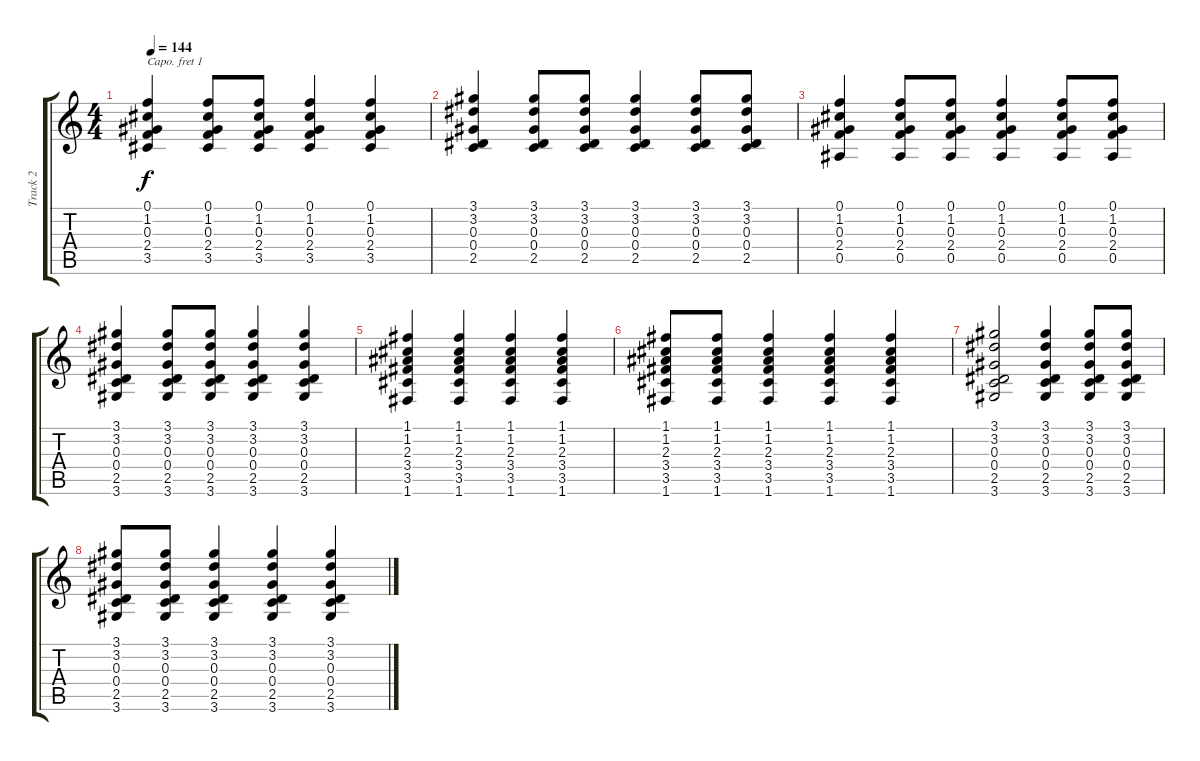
\track ("Track 2" "Track 2") {instrument acousticguitarsteel}
\staff {score tabs}
\capo 1
\tuning (E4 B3 G3 D3 A2 E2) {hide}
\ts (4 4)
\tempo 144
\clef g2
\ks c
(0.1 1.2 0.3 2.4 3.5).4{dy f} (0.1 1.2 0.3 2.4 3.5).8 (0.1 1.2 0.3 2.4 3.5).8 (0.1 1.2 0.3 2.4 3.5).4 (0.1 1.2 0.3 2.4 3.5).4 |
(3.1 3.2 0.3 0.4 2.5).4 (3.1 3.2 0.3 0.4 2.5).8 (3.1 3.2 0.3 0.4 2.5).8 (3.1 3.2 0.3 0.4 2.5).4 (3.1 3.2 0.3 0.4 2.5).8 (3.1 3.2 0.3 0.4 2.5).8 |
(0.1 1.2 0.3 2.4 0.5).4 (0.1 1.2 0.3 2.4 0.5).8 (0.1 1.2 0.3 2.4 0.5).8 (0.1 1.2 0.3 2.4 0.5).4 (0.1 1.2 0.3 2.4 0.5).8 (0.1 1.2 0.3 2.4 0.5).8 |
(3.1 3.2 0.3 0.4 2.5 3.6).4 (3.1 3.2 0.3 0.4 2.5 3.6).8 (3.1 3.2 0.3 0.4 2.5 3.6).8 (3.1 3.2 0.3 0.4 2.5 3.6).4 (3.1 3.2 0.3 0.4 2.5 3.6).4 |
(1.1 1.2 2.3 3.4 3.5 1.6).4 (1.1 1.2 2.3 3.4 3.5 1.6).4 (1.1 1.2 2.3 3.4 3.5 1.6).4 (1.1 1.2 2.3 3.4 3.5 1.6).4 |
(1.1 1.2 2.3 3.4 3.5 1.6).8 (1.1 1.2 2.3 3.4 3.5 1.6).8 (1.1 1.2 2.3 3.4 3.5 1.6).4 (1.1 1.2 2.3 3.4 3.5 1.6).4 (1.1 1.2 2.3 3.4 3.5 1.6).4 |
(3.1 3.2 0.3 0.4 2.5 3.6).2 (3.1 3.2 0.3 0.4 2.5 3.6).4 (3.1 3.2 0.3 0.4 2.5 3.6).8 (3.1 3.2 0.3 0.4 2.5 3.6).8 |
(3.1 3.2 0.3 0.4 2.5 3.6).8 (3.1 3.2 0.3 0.4 2.5 3.6).8 (3.1 3.2 0.3 0.4 2.5 3.6).4 (3.1 3.2 0.3 0.4 2.5 3.6).4 (3.1 3.2 0.3 0.4 2.5 3.6).4
